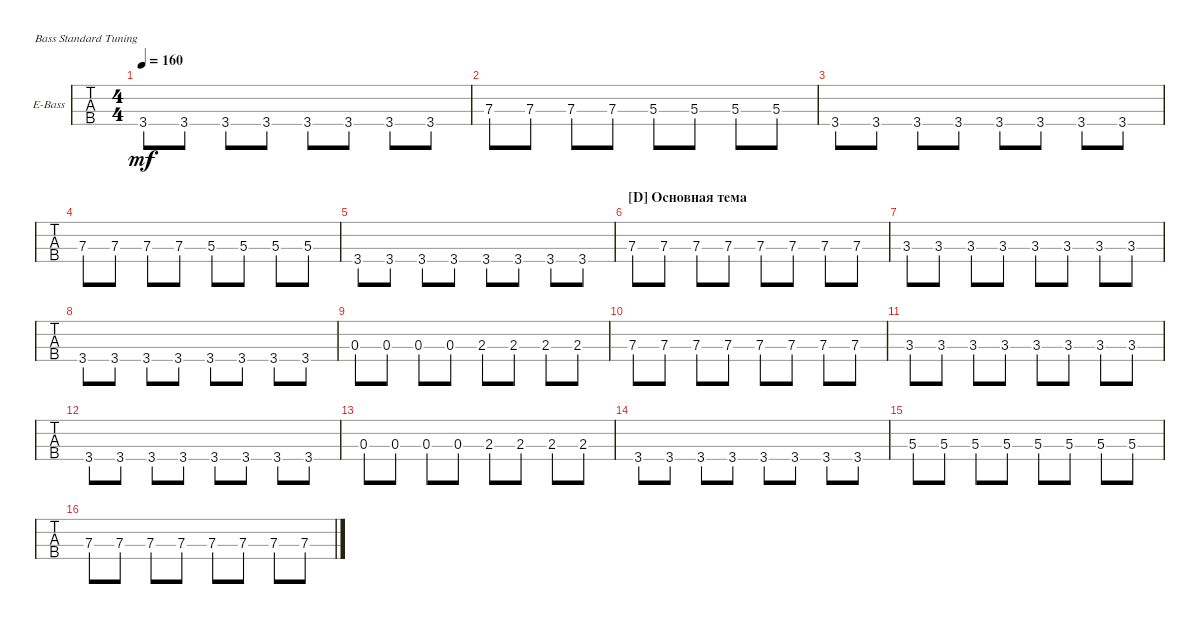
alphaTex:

\bracketExtendMode groupsimilarinstruments
\firstSystemTrackNameOrientation horizontal
\otherSystemsTrackNameOrientation horizontal
\track ("Electric Bass" "E-Bass") {instrument electricbassfinger}
\staff {tabs}
\tuning (G2 D2 A1 E1)
\ts (4 4)
\tempo 160
\clef f4
\scale
0.333333
\ks c
3.4.8{dy mf} 3.4.8 3.4.8 3.4.8 3.4.8 3.4.8 3.4.8 3.4.8 |
\scale
0.333333 7.3.8 7.3.8 7.3.8 7.3.8 5.3.8 5.3.8 5.3.8 5.3.8 |
\scale
0.333333 3.4.8 3.4.8 3.4.8 3.4.8 3.4.8 3.4.8 3.4.8 3.4.8 |
\scale
0.333333 7.3.8 7.3.8 7.3.8 7.3.8 5.3.8 5.3.8 5.3.8 5.3.8 |
\scale
0.333333 3.4.8 3.4.8 3.4.8 3.4.8 3.4.8 3.4.8 3.4.8 3.4.8 |
\section ("D" "Основная тема")
\scale
0.333333 7.3.8 7.3.8 7.3.8 7.3.8 7.3.8 7.3.8 7.3.8 7.3.8 |
\scale
0.333333 3.3.8 3.3.8 3.3.8 3.3.8 3.3.8 3.3.8 3.3.8 3.3.8 |
\scale
0.333333 3.4.8 3.4.8 3.4.8 3.4.8 3.4.8 3.4.8 3.4.8 3.4.8 |
\scale
0.333333 0.3.8 0.3.8 0.3.8 0.3.8 2.3.8 2.3.8 2.3.8 2.3.8 |
\scale
0.333333 7.3.8 7.3.8 7.3.8 7.3.8 7.3.8 7.3.8 7.3.8 7.3.8 |
\scale
0.333333 3.3.8 3.3.8 3.3.8 3.3.8 3.3.8 3.3.8 3.3.8 3.3.8 |
\scale
0.333333 3.4.8 3.4.8 3.4.8 3.4.8 3.4.8 3.4.8 3.4.8 3.4.8 |
\scale
0.333333 0.3.8 0.3.8 0.3.8 0.3.8 2.3.8 2.3.8 2.3.8 2.3.8 |
\scale
0.333333 3.4.8 3.4.8 3.4.8 3.4.8 3.4.8 3.4.8 3.4.8 3.4.8 |
\scale
0.333333 5.3.8 5.3.8 5.3.8 5.3.8 5.3.8 5.3.8 5.3.8 5.3.8 |
\scale
0.333333 7.3.8 7.3.8 7.3.8 7.3.8 7.3.8 7.3.8 7.3.8 7.3.8
